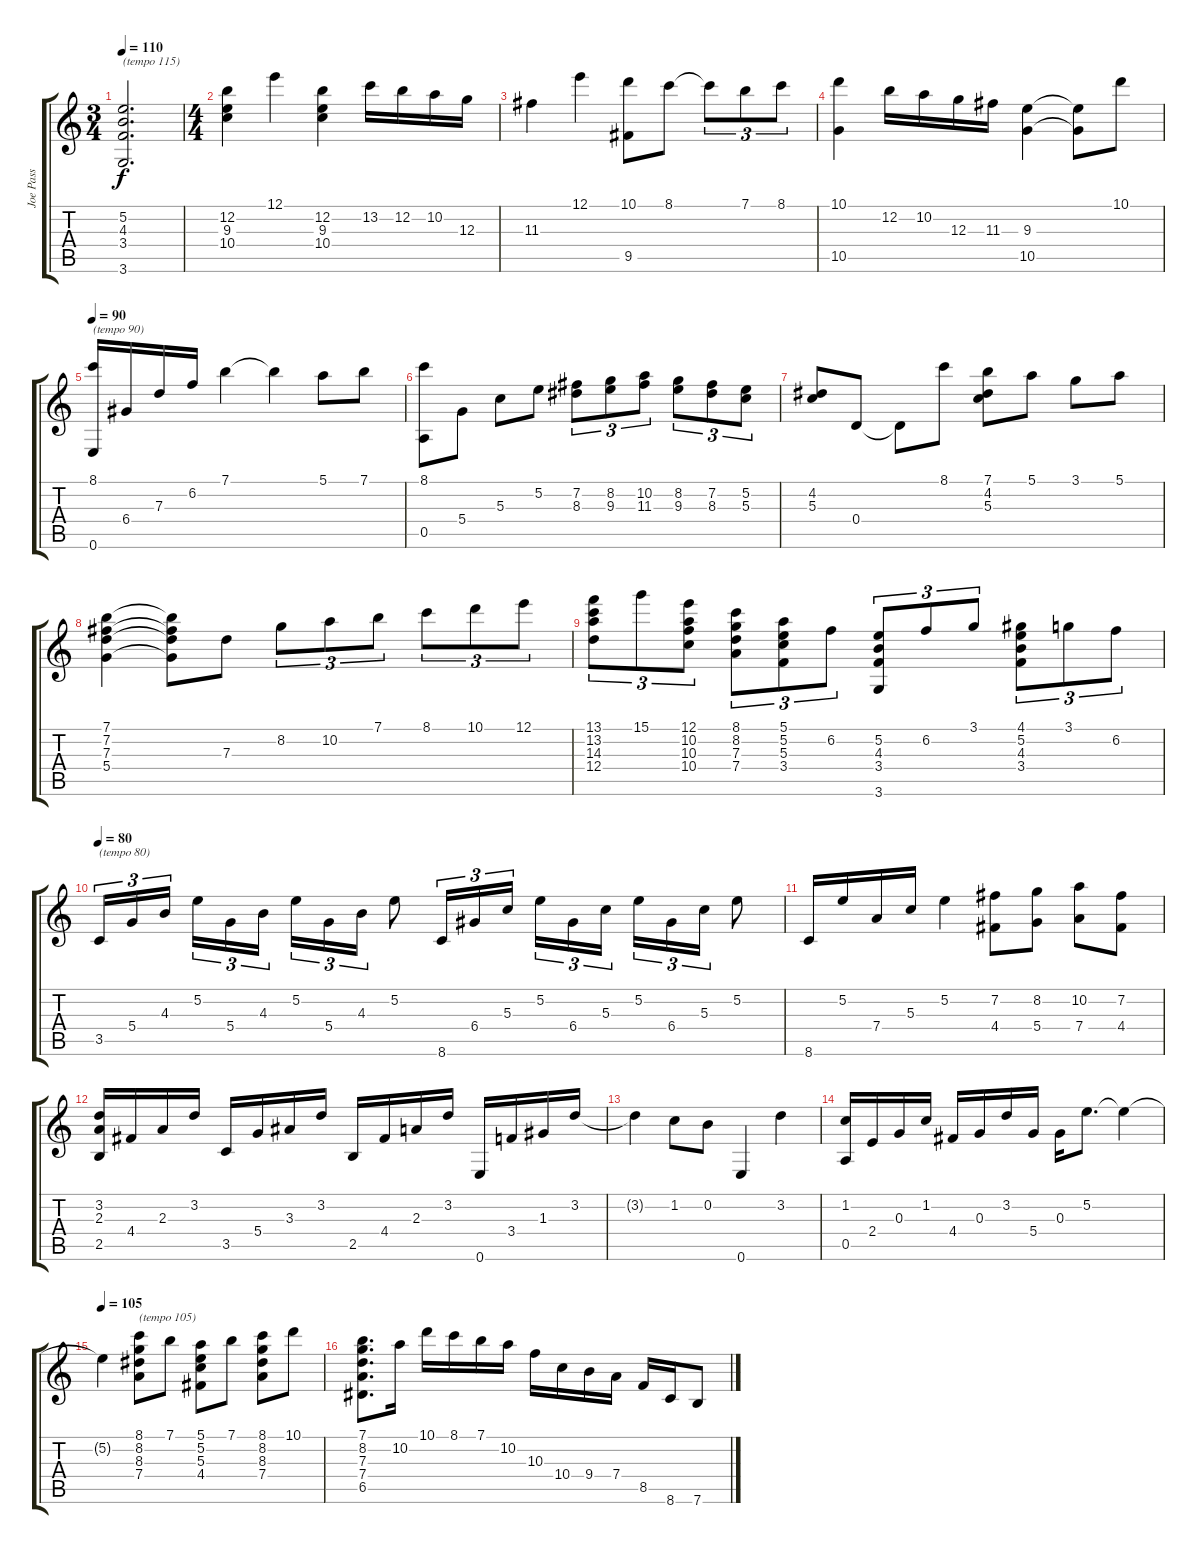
\track ("Joe Pass" "Joe Pass") {instrument electricguitarjazz}
\staff {score tabs}
\tuning (E4 B3 G3 D3 A2 E2) {hide}
\ts (3 4)
\tempo 110
\clef g2
\ks c
(5.2 4.3 3.4 3.6).2{d txt "(tempo 115)" dy f} |
\ts (4 4)
(12.2 9.3 10.4).4 12.1.4 (12.2 9.3 10.4).4 13.2.16 12.2.16 10.2.16 12.3.16 |
11.3.4 12.1.4 (10.1 9.5).8 8.1.8 8.1{t}.8{tu (3 2)} 7.1.8{tu (3 2)} 8.1.8{tu (3 2)} |
(10.1 10.5).4 12.2.16 10.2.16 12.3.16 11.3.16 (9.3 10.5).4 (9.3{t} 10.5{t}).8 10.1.8 |
\tempo 90
(8.1 0.6).16{txt "(tempo 90)"} 6.4.16 7.3.16 6.2.16 7.1.4 7.1{t}.4 5.1.8 7.1.8 |
(8.1 0.5).8 5.4.8 5.3.8 5.2.8 (7.2 8.3).8{tu (3 2)} (8.2 9.3).8{tu (3 2)} (10.2 11.3).8{tu (3 2)} (8.2 9.3).8{tu (3 2)} (7.2 8.3).8{tu (3 2)} (5.2 5.3).8{tu (3 2)} |
(4.2 5.3).8 0.4.8 0.4{t}.8 8.1.8 (7.1 4.2 5.3).8 5.1.8 3.1.8 5.1.8 |
(7.1 7.2 7.3 5.4).4 (7.1{t} 7.2{t} 7.3{t} 5.4{t}).8 7.3.8 8.2.8{tu (3 2)} 10.2.8{tu (3 2)} 7.1.8{tu (3 2)} 8.1.8{tu (3 2)} 10.1.8{tu (3 2)} 12.1.8{tu (3 2)} |
(13.1 13.2 14.3 12.4).8{tu (3 2)} 15.1.8{tu (3 2)} (12.1 10.2 10.3 10.4).8{tu (3 2)} (8.1 8.2 7.3 7.4).8{tu (3 2)} (5.1 5.2 5.3 3.4).8{tu (3 2)} 6.2.8{tu (3 2)} (5.2 4.3 3.4 3.6).8{tu (3 2)} 6.2.8{tu (3 2)} 3.1.8{tu (3 2)} (4.1 5.2 4.3 3.4).8{tu (3 2)} 3.1.8{tu (3 2)} 6.2.8{tu (3 2)} |
\tempo 80
3.5.16{tu (3 2) txt "(tempo 80)"} 5.4.16{tu (3 2)} 4.3.16{tu (3 2)} 5.2.16{tu (3 2)} 5.4.16{tu (3 2)} 4.3.16{tu (3 2)} 5.2.16{tu (3 2)} 5.4.16{tu (3 2)} 4.3.16{tu (3 2)} 5.2.8 8.6.16{tu (3 2)} 6.4.16{tu (3 2)} 5.3.16{tu (3 2)} 5.2.16{tu (3 2)} 6.4.16{tu (3 2)} 5.3.16{tu (3 2)} 5.2.16{tu (3 2)} 6.4.16{tu (3 2)} 5.3.16{tu (3 2)} 5.2.8 |
8.6.16 5.2.16 7.4.16 5.3.16 5.2.4 (7.2 4.4).8 (8.2 5.4).8 (10.2 7.4).8 (7.2 4.4).8 |
(3.2 2.3 2.5).16 4.4.16 2.3.16 3.2.16 3.5.16 5.4.16 3.3.16 3.2.16 2.5.16 4.4.16 2.3.16 3.2.16 0.6.16 3.4.16 1.3.16 3.2.16 |
3.2{t}.4 1.2.8 0.2.8 0.6.4 3.2.4 |
(1.2 0.5).16 2.4.16 0.3.16 1.2.16 4.4.16 0.3.16 3.2.16 5.4.16 0.3.16 5.2.8{d} 5.2{t}.4 |
\tempo 105
5.2{t}.4 (8.1 8.2 8.3 7.4).8{txt "(tempo 105)"} 7.1.8 (5.1 5.2 5.3 4.4).8 7.1.8 (8.1 8.2 8.3 7.4).8 10.1.8 |
(7.1 8.2 7.3 7.4 6.5).8{d} 10.2.16 10.1.16 8.1.16 7.1.16 10.2.16 10.3.16 10.4.16 9.4.16 7.4.16 8.5.16 8.6.16 7.6.8
